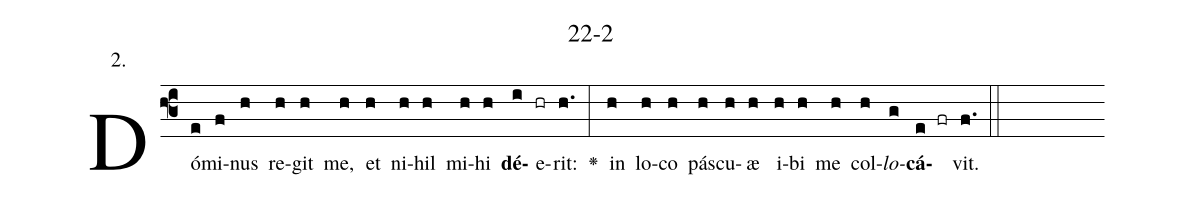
name: 22-2;
annotation: 2.;
%%
(f3)Dó(e)mi(f)nus(h) re(h)git(h) me,(h) et(h) ni(h)hil(h) mi(h)hi(h) <b>dé</b>(i)e(hr)rit:(h.) <v>\greheightstar</v>(:) in(h) lo(h)co(h) pás(h)cu(h)æ(h) i(h)bi(h) me(h) col(h)<i>lo</i>(g)<b>cá</b>(e fr)vit.(f.) (::)


%E(h) u(h) o(h) u(g) a(e) e.(f.) (::)
